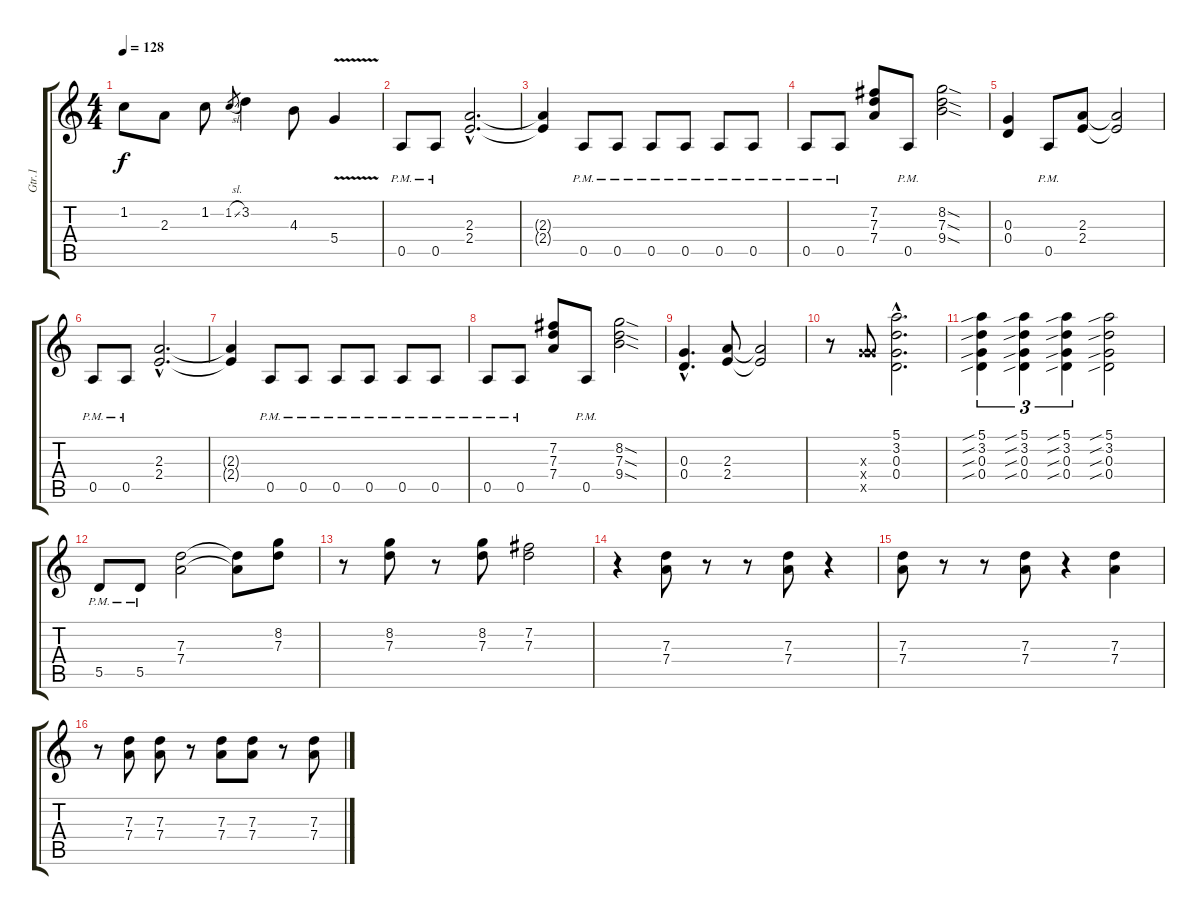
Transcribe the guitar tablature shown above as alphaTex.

\track ("Gtr.1" "Gtr.1") {instrument distortionguitar}
\staff {score tabs}
\tuning (E4 B3 G3 D3 A2 E2) {hide}
\ts (4 4)
\tempo 128
\clef g2
\ks c
1.2{t}.8{dy f} 2.3.8 1.2.8 1.2{sl}.8{gr} 3.2.4 4.3.8 5.4{v}.4 |
0.5{pm}.8 0.5{pm}.8 (2.3{hac} 2.4{hac}).2{d} |
(2.3{t} 2.4{t}).4 0.5{pm}.8 0.5{pm}.8 0.5{pm}.8 0.5{pm}.8 0.5{pm}.8 0.5{pm}.8 |
0.5{pm}.8 0.5{pm}.8 (7.2 7.3 7.4).8 0.5{pm}.8 (8.2{sod} 7.3{sod} 9.4{sod}).2 |
(0.3 0.4).4 0.5{pm}.8 (2.3 2.4).8 (2.3{t} 2.4{t}).2 |
0.5{pm}.8 0.5{pm}.8 (2.3{hac} 2.4{hac}).2{d} |
(2.3{t} 2.4{t}).4 0.5{pm}.8 0.5{pm}.8 0.5{pm}.8 0.5{pm}.8 0.5{pm}.8 0.5{pm}.8 |
0.5{pm}.8 0.5{pm}.8 (7.2 7.3 7.4).8 0.5{pm}.8 (8.2{sod} 7.3{sod} 9.4{sod}).2 |
(0.3{hac} 0.4{hac}).4{d} (2.3 2.4).8 (2.3{t} 2.4{t}).2 |
r.8 (0.3{x} 5.4{x} 10.5{x}).8 (5.1{hac} 3.2{hac} 0.3{hac} 0.4{hac}).2{d} |
(5.1{sib} 3.2{sib} 0.3{sib} 0.4{sib}).4{tu (3 2)} (5.1{sib} 3.2{sib} 0.3{sib} 0.4{sib}).4{tu (3 2)} (5.1{sib} 3.2{sib} 0.3{sib} 0.4{sib}).4{tu (3 2)} (5.1{sib} 3.2{sib} 0.3{sib} 0.4{sib}).2 |
5.5{pm}.8 5.5{pm}.8 (7.3 7.4).2 (7.3{t} 7.4{t}).8 (8.2 7.3).8 |
r.8 (8.2 7.3).8 r.8 (8.2 7.3).8 (7.2 7.3).2 |
r.4 (7.3 7.4).8 r.8 r.8 (7.3 7.4).8 r.4 |
(7.3 7.4).8 r.8 r.8 (7.3 7.4).8 r.4 (7.3 7.4).4 |
r.8 (7.3 7.4).8 (7.3 7.4).8 r.8 (7.3 7.4).8 (7.3 7.4).8 r.8 (7.3 7.4).8
